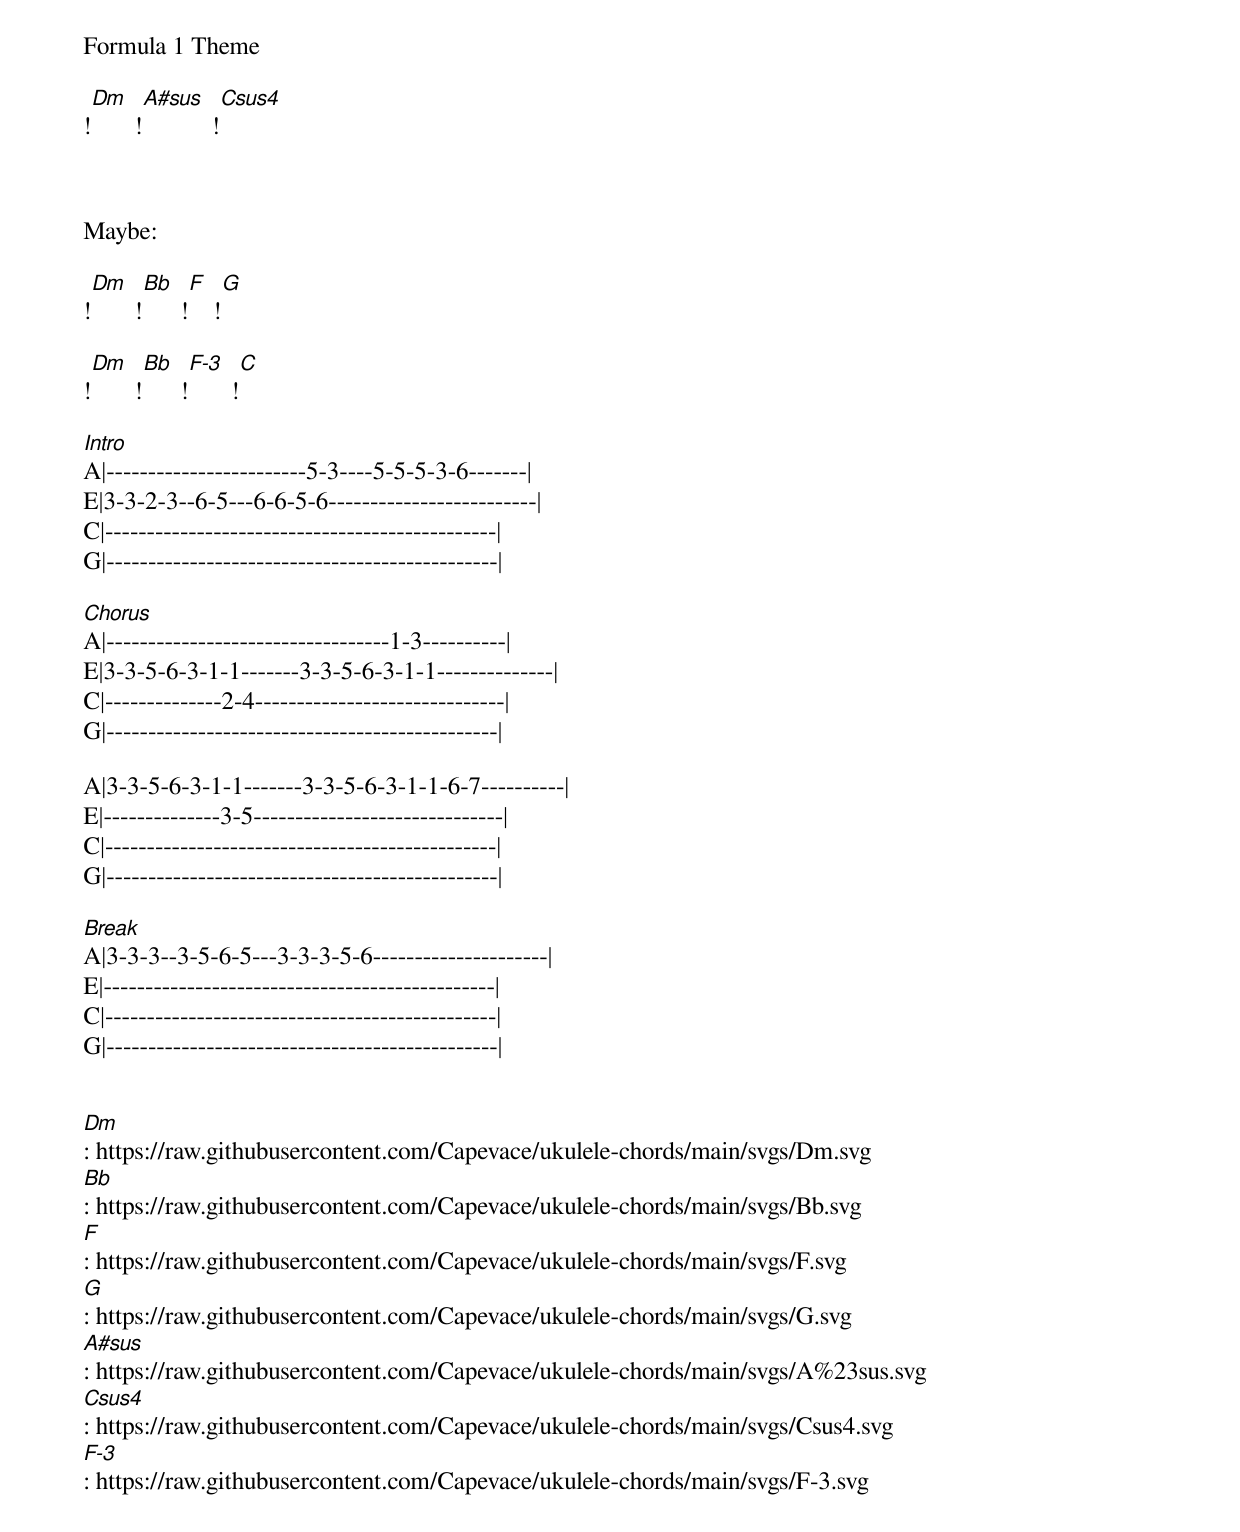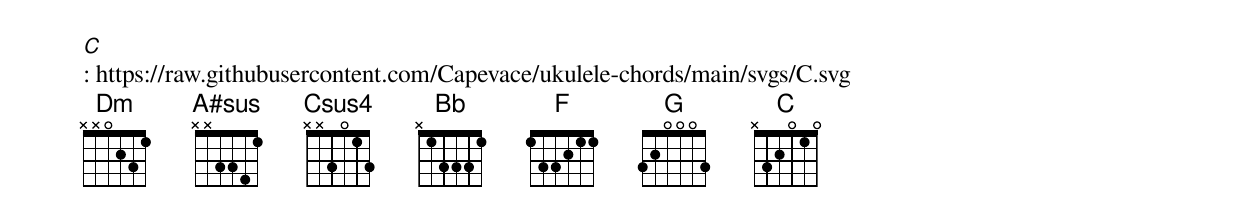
Formula 1 Theme

![Dm][] ![A#sus][] ![Csus4][]



Maybe:

![Dm][] ![Bb][] ![F][] ![G][]

![Dm][] ![Bb][] ![F-3][] ![C][]

[Intro]
A|------------------------5-3----5-5-5-3-6-------|
E|3-3-2-3--6-5---6-6-5-6-------------------------|
C|-----------------------------------------------|
G|-----------------------------------------------|

[Chorus]
A|----------------------------------1-3----------|
E|3-3-5-6-3-1-1-------3-3-5-6-3-1-1--------------|
C|--------------2-4------------------------------|
G|-----------------------------------------------|

A|3-3-5-6-3-1-1-------3-3-5-6-3-1-1-6-7----------|
E|--------------3-5------------------------------|
C|-----------------------------------------------|
G|-----------------------------------------------|

[Break]
A|3-3-3--3-5-6-5---3-3-3-5-6---------------------|
E|-----------------------------------------------|
C|-----------------------------------------------|
G|-----------------------------------------------|


[Dm]: https://raw.githubusercontent.com/Capevace/ukulele-chords/main/svgs/Dm.svg
[Bb]: https://raw.githubusercontent.com/Capevace/ukulele-chords/main/svgs/Bb.svg
[F]: https://raw.githubusercontent.com/Capevace/ukulele-chords/main/svgs/F.svg
[G]: https://raw.githubusercontent.com/Capevace/ukulele-chords/main/svgs/G.svg
[A#sus]: https://raw.githubusercontent.com/Capevace/ukulele-chords/main/svgs/A%23sus.svg
[Csus4]: https://raw.githubusercontent.com/Capevace/ukulele-chords/main/svgs/Csus4.svg
[F-3]: https://raw.githubusercontent.com/Capevace/ukulele-chords/main/svgs/F-3.svg
[C]: https://raw.githubusercontent.com/Capevace/ukulele-chords/main/svgs/C.svg
